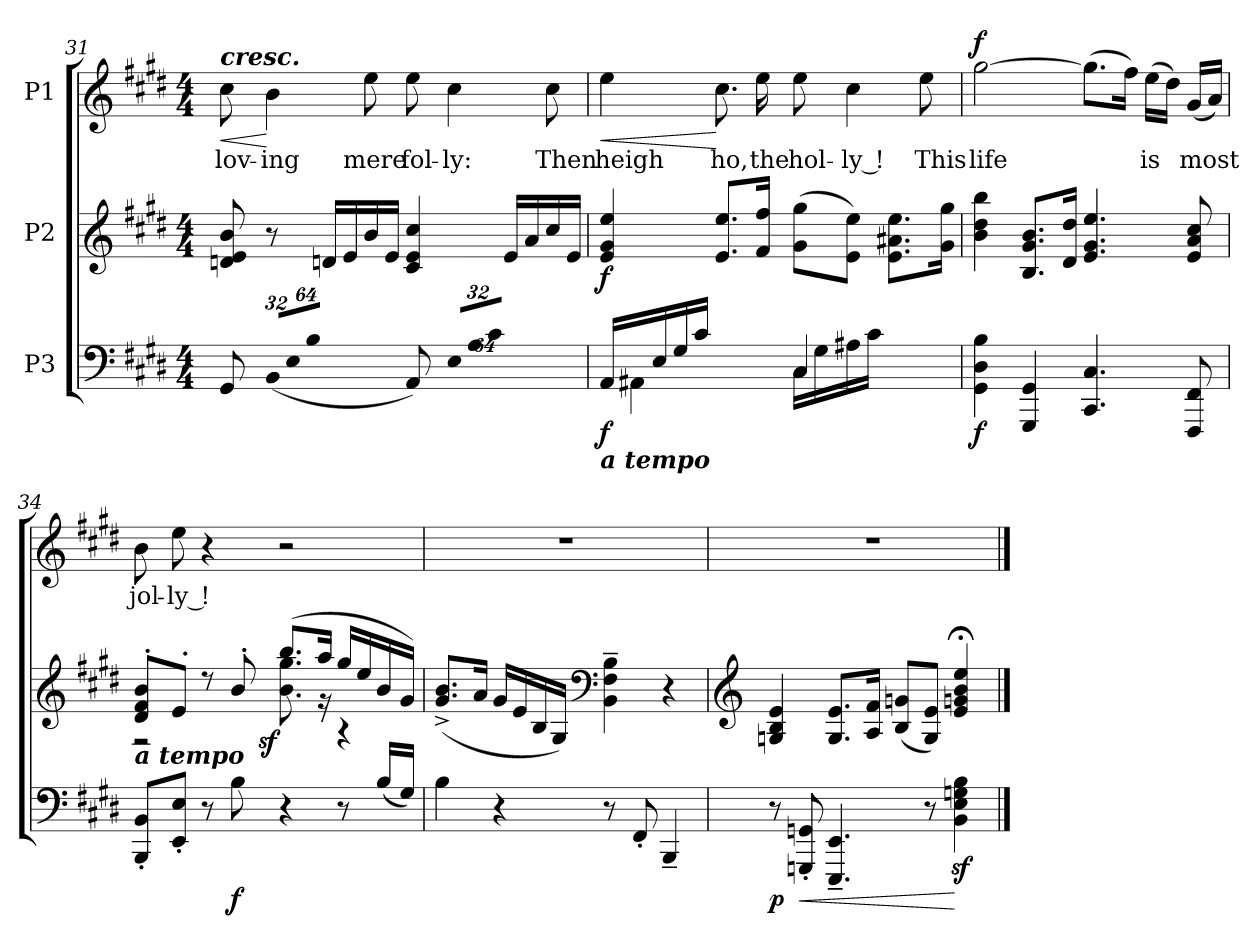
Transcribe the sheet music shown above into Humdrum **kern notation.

**kern	**dynam	**kern	**dynam	**kern	**text	**dynam
*part3	*part3	*part2	*part2	*part1	*part1	*part1
*staff3	*staff3	*staff2	*staff2	*staff1	*staff1	*staff1
*I"P3	*	*I"P2	*	*I"P1	*	*
*clefF4	*	*clefG2	*	*clefG2	*	*
*k[f#c#g#d#]	*	*k[f#c#g#d#]	*	*k[f#c#g#d#]	*	*
*E:	*	*E:	*	*E:	*	*
*M4/4	*	*M4/4	*	*M4/4	*	*
=31	=31	=31	=31	=31	=31	=31
!	!	!	!	!LO:TX:a:Bi:t=cresc.	!	!
!	!	!	!	!	!LO:LY:b:color=#000000	!LO:HP:b
8GG#i/	.	8dni/ 8ei 8bi	.	8cc#i\	lov-	<
*Xbrackettup	*	*	*	*	*	*
!LO:N:vis=16	!	!	!	!	!	!
!	!	!	!	!	!LO:LY:b:color=#000000	!
(512%21BBi/LL	.	8r	.	4bi\	-ing	[
!LO:N:vis=16	!	!	!	!	!	!
1024%43Ei/	.	.	.	.	.	.
!LO:N:vis=16	!	!	!	!	!	!
1024%43Bi/JJ	.	.	.	.	.	.
4ryy	.	16dni/LL	.	.	.	.
.	.	16ei/	.	.	.	.
!	!	!	!	!	!LO:LY:b:color=#000000	!
.	.	16bi/	.	8eei\	mere	.
.	.	16ei/JJ	.	.	.	.
!	!	!	!	!	!LO:LY:b:color=#000000	!
8AAi/)	.	4c#i/ 4ei 4cc#i	.	8eei\	fol-	.
!LO:N:vis=16	!	!	!	!	!	!
!	!	!	!	!	!LO:LY:b:color=#000000	!
(512%21Ei/LL	.	.	.	4cc#i\	-ly:	.
!LO:N:vis=16	!	!	!	!	!	!
1024%43Ai/	.	.	.	.	.	.
!LO:N:vis=16	!	!	!	!	!	!
1024%43c#i/JJ	.	.	.	.	.	.
4ryy)	.	16ei/LL	.	.	.	.
.	.	16ai/	.	.	.	.
!	!	!	!	!	!LO:LY:b:color=#000000	!
.	.	16cc#i/	.	8cc#i\	Then	.
.	.	16ei/JJ	.	.	.	.
!!LO:LB:g=z
=32	=32	=32	=32	=32	=32	=32
*^	*	*	*	*	*	*
!LO:TX:b:Bi:t=a  tempo	!	!	!	!	!	!	!
!	!	!	!	!	!	!LO:LY:b:color=#000000	!LO:HP:b
16AAi/LL	4AA#Xi\	f	4ei/ 4g#i 4eei	f	4eei\	heigh	<
16Ei/	.	.	.	.	.	.	.
16G#i/	.	.	.	.	.	.	.
16c#i/JJ	.	.	.	.	.	.	.
!	!	!	!	!	!	!LO:LY:b:color=#000000	!
4ryy	4ryy	.	8.ei/ 8.eeiL	.	8.cc#i\	ho,	[
!	!	!	!	!	!	!LO:LY:b:color=#000000	!
.	.	.	16f#i/ 16ff#iJk	.	16eei\	the	.
!	!	!	!	!	!	!LO:LY:b:color=#000000	!
16C#i\LL	4C#i/	.	(8g#i\ 8gg#iL	.	8eei\	hol-	.
16G#i\	.	.	.	.	.	.	.
!	!	!	!	!	!	!LO:LY:b:color=#000000	!
16A#Xi\	.	.	8ei\ 8eeiJ)	.	4cc#i\	-ly !	.
16c#i\JJ	.	.	.	.	.	.	.
4ryy	4ryy	.	8.ei\ 8.a#Xi 8.eeiL	.	.	.	.
!	!	!	!	!	!	!LO:LY:b:color=#000000	!
.	.	.	.	.	8eei\	This	.
.	.	.	16g#i\ 16gg#iJk	.	.	.	.
*v	*v	*	*	*	*	*	*
=33	=33	=33	=33	=33	=33	=33
!	!	!	!	!	!LO:LY:b:color=#000000	!
4GG#i\ 4D#i 4Bi	f	4bi\ 4dd#i 4bbi	.	[2gg#i\	life	f
4GGG#i/ 4GG#i	.	8.Bi/ 8.g#i 8.biL	.	.	.	.
.	.	16d#i/ 16dd#iJk	.	.	.	.
4.CC#i/ 4.C#i	.	4.ei/ 4.g#i 4.eei	.	(8.gg#i\L]	.	.
.	.	.	.	16ff#i\Jk)	.	.
!	!	!	!	!	!LO:LY:b:color=#000000	!
.	.	.	.	(16eei\LL	is	.
.	.	.	.	16dd#i\JJ)	.	.
!	!	!	!	!	!LO:LY:b:color=#000000	!
8FFF#i/ 8FF#i	.	8ei/ 8ai 8cc#i	.	(16g#i/LL	most	.
.	.	.	.	16ai/JJ)	.	.
!!LO:LB:g=z
=34	=34	=34	=34	=34	=34	=34
*	*	*^	*	*	*	*
!LO:TX:a:Bi:t=a tempo	!	!	!	!	!	!	!
!	!	!	!	!	!	!LO:LY:b:color=#000000	!
*	*	*	*^	*	*	*	*
8BBBi/' 8BBi'L	.	8d#i/' 8f#i' 8bi'L	2r	4ryy	.	8bi\	jol-	.
!	!	!	!	!	!	!	!LO:LY:b:color=#000000	!
8EEi/' 8Ei'J	.	8e'i/J	.	.	.	8eei\	-ly !	.
8r	.	8r	.	8ryy	.	4r	.	.
8Bi\	f	8b'i/	.	32ryy	.	.	.	.
.	.	.	.	64ryy	.	.	.	.
.	.	.	.	128ryy	.	.	.	.
.	.	.	.	1024ryy	.	.	.	.
.	.	.	.	2ryy	sf	.	.	.
4r	.	(8.bbi/L	8.bi\ 8.gg#i	.	.	2r	.	.
.	.	16aai/Jk	16r	.	.	.	.	.
8r	.	16gg#i/LL	4r	.	.	.	.	.
.	.	16eei/	.	.	.	.	.	.
(16Bi/LL	.	16bi/	.	.	.	.	.	.
.	.	.	.	16ryy	.	.	.	.
16G#i/JJ)	.	16g#i/JJ)	.	.	.	.	.	.
.	.	.	.	256..ryy	.	.	.	.
*	*	*v	*v	*v	*	*	*	*
=35	=35	=35	=35	=35	=35	=35
4Bi\	.	(8.g#i/^ 8.bi^L	.	1r	.	.
.	.	16ai/Jk	.	.	.	.
4r	.	16g#i/LL	.	.	.	.
.	.	16ei/	.	.	.	.
.	.	16Bi/	.	.	.	.
.	.	16G#i/JJ)	.	.	.	.
*	*	*clefF4	*	*	*	*
8r	.	4BBi\~ 4F#i~ 4Bi~	.	.	.	.
8FF#'i/	.	.	.	.	.	.
4BBB~i/	.	4r	.	.	.	.
=36	=36	=36	=36	=36	=36	=36
*	*	*clefG2	*	*	*	*
8r	p	4Gni/ 4Bi 4ei	.	1r	.	.
!	!LO:HP:b	!	!	!	!	!
8GGGni/' 8GGni'	<	.	.	.	.	.
4.EEEi/~ 4.EEi~	.	8.Gi/ 8.eiL	.	.	.	.
.	.	16Ai/ 16f#iJk	.	.	.	.
.	.	(8Bi/ 8gniL	.	.	.	.
8r	.	8Gi/ 8eiJ)	.	.	.	.
4BBi\z 4Eiz 4Gniz 4Biz	[	4ei/; 4gni; 4bi; 4eei;	.	.	.	.
==	==	==	==	==	==	==
*-	*-	*-	*-	*-	*-	*-
